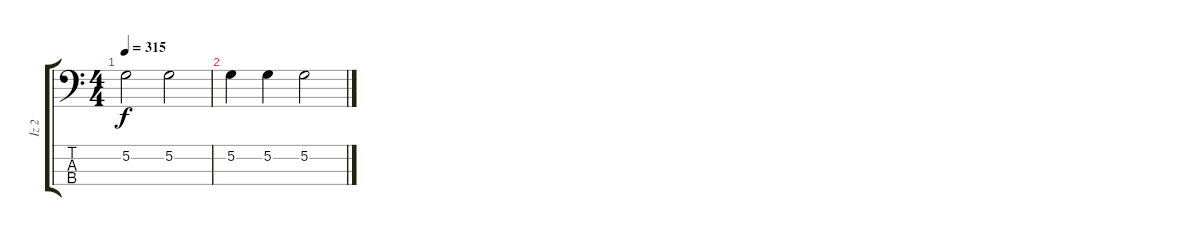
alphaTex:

\track ("İz 2" "İz 2") {instrument electricbassfinger}
\staff {score tabs}
\tuning (G2 D2 A1 E1) {hide}
\ts (4 4)
\tempo 315
\clef f4
\ks c
5.2.2{dy f} 5.2.2 |
5.2.4 5.2.4 5.2.2
